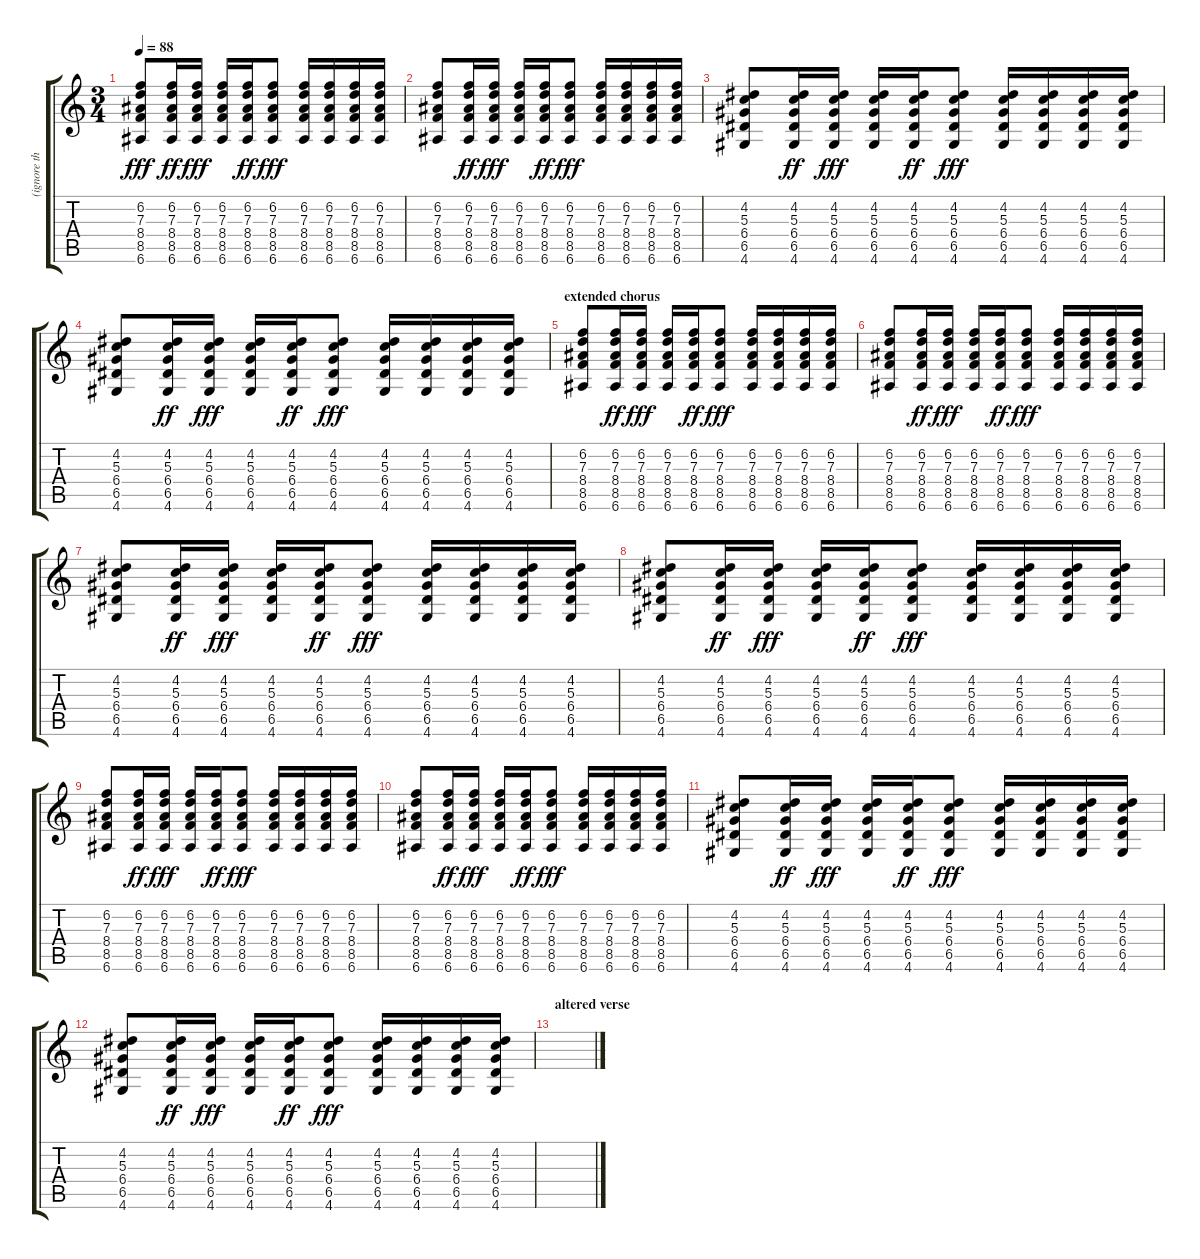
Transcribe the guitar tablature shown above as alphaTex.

\track ("(ignore this)" "(ignore th") {instrument electricguitarjazz}
\staff {score tabs}
\tuning (E4 B3 G3 D3 A2 E2) {hide}
\ts (3 4)
\tempo 88
\clef g2
\ks c
(6.2 7.3 8.4 8.5 6.6).8{dy fff} (6.2 7.3 8.4 8.5 6.6).16{dy ff} (6.2 7.3 8.4 8.5 6.6).16{dy fff} (6.2 7.3 8.4 8.5 6.6).16 (6.2 7.3 8.4 8.5 6.6).16{dy ff} (6.2 7.3 8.4 8.5 6.6).8{dy fff} (6.2 7.3 8.4 8.5 6.6).16 (6.2 7.3 8.4 8.5 6.6).16 (6.2 7.3 8.4 8.5 6.6).16 (6.2 7.3 8.4 8.5 6.6).16 |
(6.2 7.3 8.4 8.5 6.6).8 (6.2 7.3 8.4 8.5 6.6).16{dy ff} (6.2 7.3 8.4 8.5 6.6).16{dy fff} (6.2 7.3 8.4 8.5 6.6).16 (6.2 7.3 8.4 8.5 6.6).16{dy ff} (6.2 7.3 8.4 8.5 6.6).8{dy fff} (6.2 7.3 8.4 8.5 6.6).16 (6.2 7.3 8.4 8.5 6.6).16 (6.2 7.3 8.4 8.5 6.6).16 (6.2 7.3 8.4 8.5 6.6).16 |
(4.2 5.3 6.4 6.5 4.6).8 (4.2 5.3 6.4 6.5 4.6).16{dy ff} (4.2 5.3 6.4 6.5 4.6).16{dy fff} (4.2 5.3 6.4 6.5 4.6).16 (4.2 5.3 6.4 6.5 4.6).16{dy ff} (4.2 5.3 6.4 6.5 4.6).8{dy fff} (4.2 5.3 6.4 6.5 4.6).16 (4.2 5.3 6.4 6.5 4.6).16 (4.2 5.3 6.4 6.5 4.6).16 (4.2 5.3 6.4 6.5 4.6).16 |
(4.2 5.3 6.4 6.5 4.6).8 (4.2 5.3 6.4 6.5 4.6).16{dy ff} (4.2 5.3 6.4 6.5 4.6).16{dy fff} (4.2 5.3 6.4 6.5 4.6).16 (4.2 5.3 6.4 6.5 4.6).16{dy ff} (4.2 5.3 6.4 6.5 4.6).8{dy fff} (4.2 5.3 6.4 6.5 4.6).16 (4.2 5.3 6.4 6.5 4.6).16 (4.2 5.3 6.4 6.5 4.6).16 (4.2 5.3 6.4 6.5 4.6).16 |
\section ("" "extended chorus")
(6.2 7.3 8.4 8.5 6.6).8 (6.2 7.3 8.4 8.5 6.6).16{dy ff} (6.2 7.3 8.4 8.5 6.6).16{dy fff} (6.2 7.3 8.4 8.5 6.6).16 (6.2 7.3 8.4 8.5 6.6).16{dy ff} (6.2 7.3 8.4 8.5 6.6).8{dy fff} (6.2 7.3 8.4 8.5 6.6).16 (6.2 7.3 8.4 8.5 6.6).16 (6.2 7.3 8.4 8.5 6.6).16 (6.2 7.3 8.4 8.5 6.6).16 |
(6.2 7.3 8.4 8.5 6.6).8 (6.2 7.3 8.4 8.5 6.6).16{dy ff} (6.2 7.3 8.4 8.5 6.6).16{dy fff} (6.2 7.3 8.4 8.5 6.6).16 (6.2 7.3 8.4 8.5 6.6).16{dy ff} (6.2 7.3 8.4 8.5 6.6).8{dy fff} (6.2 7.3 8.4 8.5 6.6).16 (6.2 7.3 8.4 8.5 6.6).16 (6.2 7.3 8.4 8.5 6.6).16 (6.2 7.3 8.4 8.5 6.6).16 |
(4.2 5.3 6.4 6.5 4.6).8 (4.2 5.3 6.4 6.5 4.6).16{dy ff} (4.2 5.3 6.4 6.5 4.6).16{dy fff} (4.2 5.3 6.4 6.5 4.6).16 (4.2 5.3 6.4 6.5 4.6).16{dy ff} (4.2 5.3 6.4 6.5 4.6).8{dy fff} (4.2 5.3 6.4 6.5 4.6).16 (4.2 5.3 6.4 6.5 4.6).16 (4.2 5.3 6.4 6.5 4.6).16 (4.2 5.3 6.4 6.5 4.6).16 |
(4.2 5.3 6.4 6.5 4.6).8 (4.2 5.3 6.4 6.5 4.6).16{dy ff} (4.2 5.3 6.4 6.5 4.6).16{dy fff} (4.2 5.3 6.4 6.5 4.6).16 (4.2 5.3 6.4 6.5 4.6).16{dy ff} (4.2 5.3 6.4 6.5 4.6).8{dy fff} (4.2 5.3 6.4 6.5 4.6).16 (4.2 5.3 6.4 6.5 4.6).16 (4.2 5.3 6.4 6.5 4.6).16 (4.2 5.3 6.4 6.5 4.6).16 |
(6.2 7.3 8.4 8.5 6.6).8 (6.2 7.3 8.4 8.5 6.6).16{dy ff} (6.2 7.3 8.4 8.5 6.6).16{dy fff} (6.2 7.3 8.4 8.5 6.6).16 (6.2 7.3 8.4 8.5 6.6).16{dy ff} (6.2 7.3 8.4 8.5 6.6).8{dy fff} (6.2 7.3 8.4 8.5 6.6).16 (6.2 7.3 8.4 8.5 6.6).16 (6.2 7.3 8.4 8.5 6.6).16 (6.2 7.3 8.4 8.5 6.6).16 |
(6.2 7.3 8.4 8.5 6.6).8 (6.2 7.3 8.4 8.5 6.6).16{dy ff} (6.2 7.3 8.4 8.5 6.6).16{dy fff} (6.2 7.3 8.4 8.5 6.6).16 (6.2 7.3 8.4 8.5 6.6).16{dy ff} (6.2 7.3 8.4 8.5 6.6).8{dy fff} (6.2 7.3 8.4 8.5 6.6).16 (6.2 7.3 8.4 8.5 6.6).16 (6.2 7.3 8.4 8.5 6.6).16 (6.2 7.3 8.4 8.5 6.6).16 |
(4.2 5.3 6.4 6.5 4.6).8 (4.2 5.3 6.4 6.5 4.6).16{dy ff} (4.2 5.3 6.4 6.5 4.6).16{dy fff} (4.2 5.3 6.4 6.5 4.6).16 (4.2 5.3 6.4 6.5 4.6).16{dy ff} (4.2 5.3 6.4 6.5 4.6).8{dy fff} (4.2 5.3 6.4 6.5 4.6).16 (4.2 5.3 6.4 6.5 4.6).16 (4.2 5.3 6.4 6.5 4.6).16 (4.2 5.3 6.4 6.5 4.6).16 |
(4.2 5.3 6.4 6.5 4.6).8 (4.2 5.3 6.4 6.5 4.6).16{dy ff} (4.2 5.3 6.4 6.5 4.6).16{dy fff} (4.2 5.3 6.4 6.5 4.6).16 (4.2 5.3 6.4 6.5 4.6).16{dy ff} (4.2 5.3 6.4 6.5 4.6).8{dy fff} (4.2 5.3 6.4 6.5 4.6).16 (4.2 5.3 6.4 6.5 4.6).16 (4.2 5.3 6.4 6.5 4.6).16 (4.2 5.3 6.4 6.5 4.6).16 |
\section ("" "altered verse")
